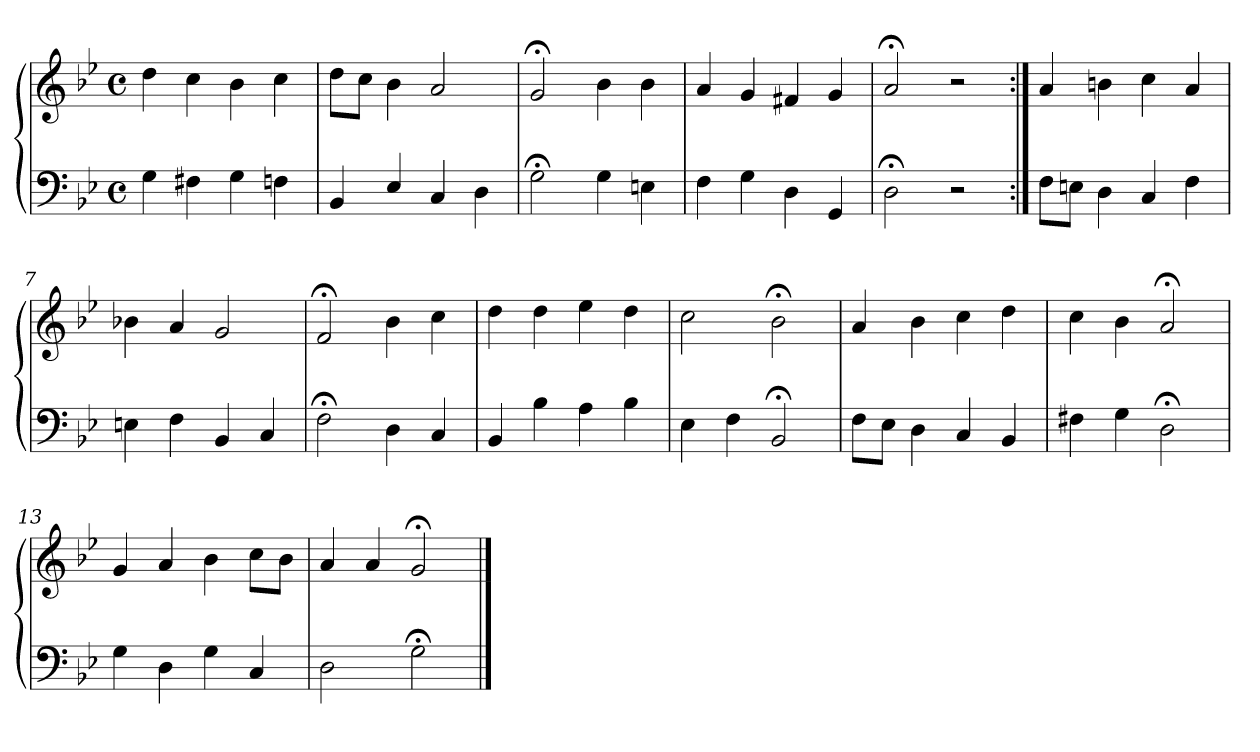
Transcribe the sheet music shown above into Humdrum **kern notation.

**kern	**kern
*part1	*part1
*staff2	*staff1
*clefF4	*clefG2
*k[b-e-]	*k[b-e-]
*M4/4	*M4/4
*met(c)	*met(c)
=1	=1
4G	4dd
4F#X	4cc
4G	4b-
4Fn	4cc
=2	=2
4BB-	8ddL
.	8ccJ
4E-/	4b-
4C	2a
4D	.
=3	=3
2G;<	2g;<
4G	4b-
4En	4b-
=4	=4
4F	4a
4G	4g
4D	4f#X
4GG	4g
=5	=5
2D;<	2a;<
2r	2r
=6:|!	=6:|!
8FL	4a
8EnJ	.
4D	4bn
4C	4cc
4F	4a
=7	=7
4En	4b-X
4F	4a
4BB-	2g
4C	.
!!LO:LB:g=z
=8	=8
2F;<	2f;<
4D	4b-
4C	4cc
=9	=9
4BB-	4dd
4B-	4dd
4A	4ee-
4B-	4dd
=10	=10
4E-	2cc
4F	.
2BB-;<	2b-;<
=11	=11
8FL	4a
8E-J	.
4D	4b-
4C	4cc
4BB-	4dd
=12	=12
4F#X	4cc
4G	4b-
2D;<	2a;<
=13	=13
4G	4g
4D	4a
4G	4b-
4C	8ccL
.	8b-J
=14	=14
2D	4a
.	4a
2G;<	2g;<
==	==
*-	*-
